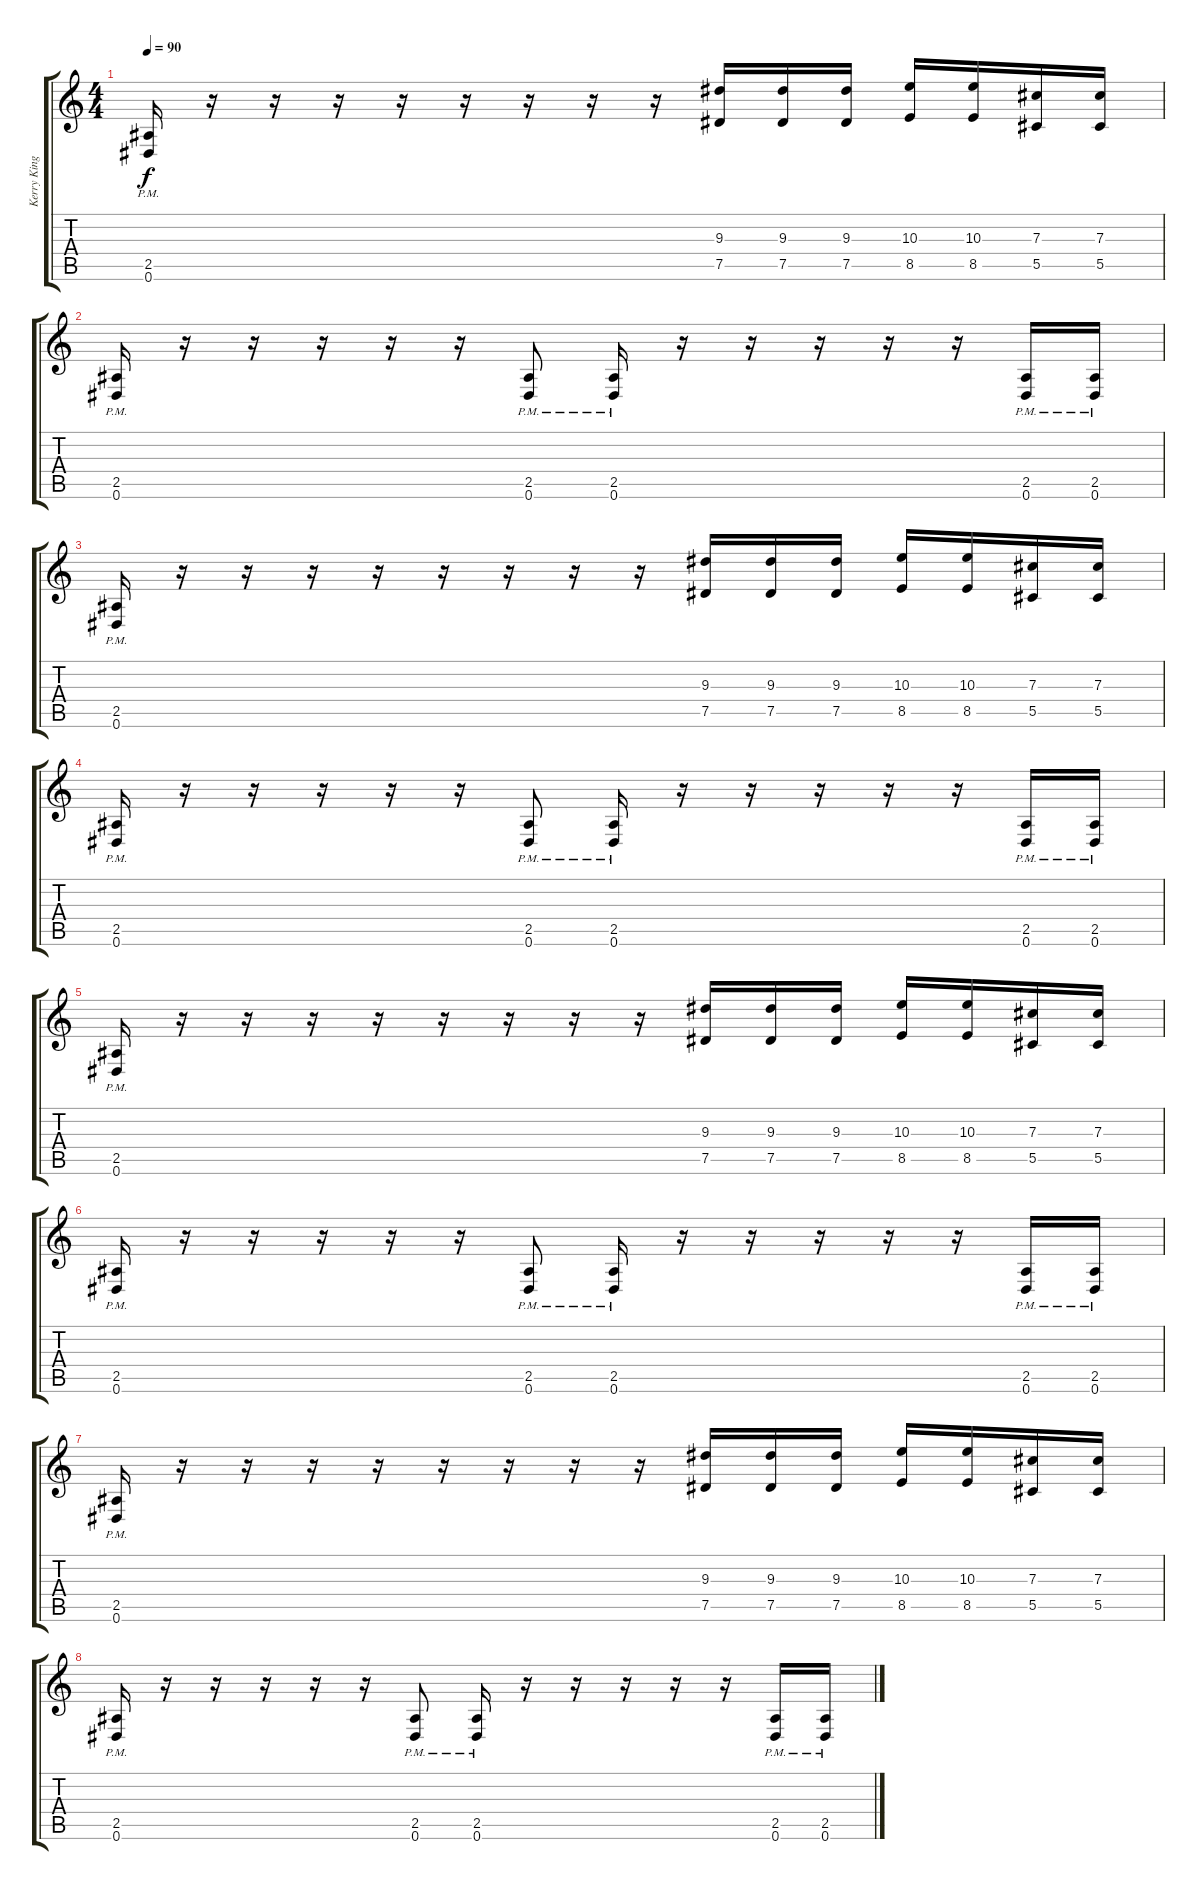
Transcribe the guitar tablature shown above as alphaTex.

\track ("Kerry King" "Kerry King") {instrument distortionguitar}
\staff {score tabs}
\tuning (Eb4 Bb3 Gb3 Db3 Ab2 Eb2) {hide}
\ts (4 4)
\tempo 90
\clef g2
\ks c
(2.5{pm} 0.6{pm}).16{dy f} r.16 r.16 r.16 r.16 r.16 r.16 r.16 r.16 (9.3 7.5).16 (9.3 7.5).16 (9.3 7.5).16 (10.3 8.5).16 (10.3 8.5).16 (7.3 5.5).16 (7.3 5.5).16 |
(2.5{pm} 0.6{pm}).16 r.16 r.16 r.16 r.16 r.16 (2.5{pm} 0.6{pm}).8 (2.5{pm} 0.6{pm}).16 r.16 r.16 r.16 r.16 r.16 (2.5{pm} 0.6{pm}).16 (2.5{pm} 0.6{pm}).16 |
(2.5{pm} 0.6{pm}).16 r.16 r.16 r.16 r.16 r.16 r.16 r.16 r.16 (9.3 7.5).16 (9.3 7.5).16 (9.3 7.5).16 (10.3 8.5).16 (10.3 8.5).16 (7.3 5.5).16 (7.3 5.5).16 |
(2.5{pm} 0.6{pm}).16 r.16 r.16 r.16 r.16 r.16 (2.5{pm} 0.6{pm}).8 (2.5{pm} 0.6{pm}).16 r.16 r.16 r.16 r.16 r.16 (2.5{pm} 0.6{pm}).16 (2.5{pm} 0.6{pm}).16 |
(2.5{pm} 0.6{pm}).16 r.16 r.16 r.16 r.16 r.16 r.16 r.16 r.16 (9.3 7.5).16 (9.3 7.5).16 (9.3 7.5).16 (10.3 8.5).16 (10.3 8.5).16 (7.3 5.5).16 (7.3 5.5).16 |
(2.5{pm} 0.6{pm}).16 r.16 r.16 r.16 r.16 r.16 (2.5{pm} 0.6{pm}).8 (2.5{pm} 0.6{pm}).16 r.16 r.16 r.16 r.16 r.16 (2.5{pm} 0.6{pm}).16 (2.5{pm} 0.6{pm}).16 |
(2.5{pm} 0.6{pm}).16 r.16 r.16 r.16 r.16 r.16 r.16 r.16 r.16 (9.3 7.5).16 (9.3 7.5).16 (9.3 7.5).16 (10.3 8.5).16 (10.3 8.5).16 (7.3 5.5).16 (7.3 5.5).16 |
(2.5{pm} 0.6{pm}).16 r.16 r.16 r.16 r.16 r.16 (2.5{pm} 0.6{pm}).8 (2.5{pm} 0.6{pm}).16 r.16 r.16 r.16 r.16 r.16 (2.5{pm} 0.6{pm}).16 (2.5{pm} 0.6{pm}).16
